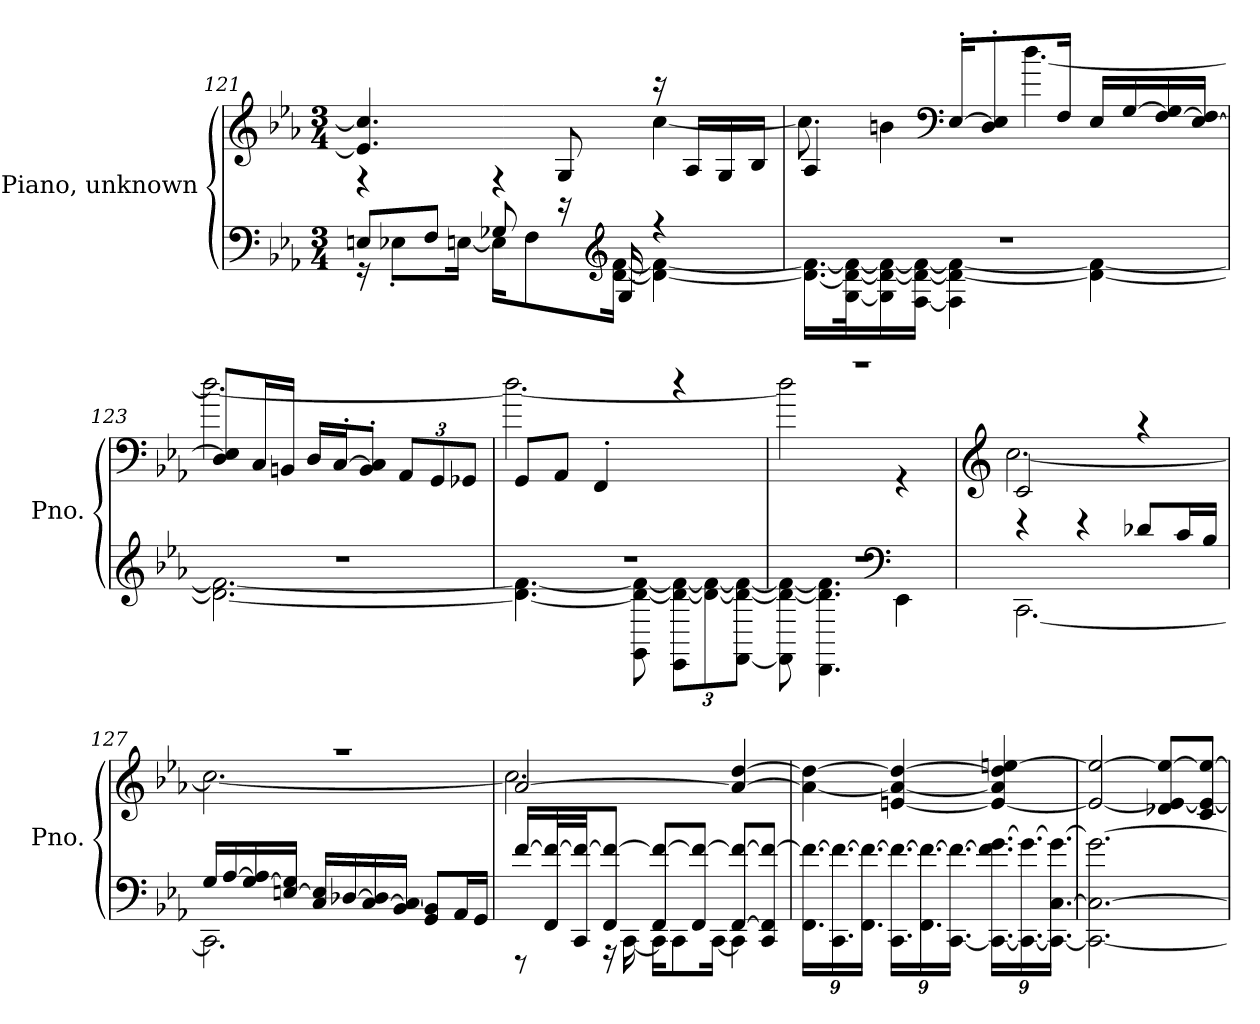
**kern	**kern
*part1	*part1
*staff2	*staff1
*I"Piano, unknown	*
*I'Pno.	*
*clefF4	*clefG2
*k[b-e-a-]	*k[b-e-a-]
*M3/4	*M3/4
=121	=121
*^	*^
8En/L	16r	4.e-/] 4.cc/]	4r
.	8E-X'\L	.	.
8F/J	.	.	.
.	[16En\Jk	.	.
8G-X/	16E\KL]	.	4r
.	8F\	.	.
16r	.	8G/	.
*clefG2	*	*	*
16G-/	[16d\ [16f\Jk	.	.
4r	4d\_ 4f\_	16r	[4cc\
.	.	16A-/LL	.
.	.	16G/	.
.	.	16B-/JJ	.
!!LO:PB:g=z	!!
=122	=122	=122	=122
2.r	16.d\_ 16.f\_LL	4A-'/	8cc\]
.	[32G\ 32d\_ 32f\_K	.	.
.	16G\] 16d\_ 16f\_	.	4bn\
.	[16F\ 16d\_ 16f\_JJ	.	.
*	*	*clefF4	*
.	4F\] 4d\_ 4f\_	[16E-'/KL	.
.	.	8D/' 8E-/]'	.
.	.	.	[4.dd\
.	.	16F/Jk	.
.	4d\_ 4f\_	16E-/LL	.
.	.	[16G/	.
.	.	[16F/ 16G/]	.
.	.	[16E-/ 16F/]JJ	.
=123	=123	=123	=123
2.r	2.d\_ 2.f\_	8D/ 8E-/]L	2.dd\_
.	.	16C/L	.
.	.	16BBn/JJ	.
.	.	16D/LL	.
.	.	[16C'/J	.
.	.	8BB/' 8C/]'J	.
*	*	*Xbrackettup	*
.	.	12AA-/L	.
.	.	12GG/	.
.	.	12GG-X/J	.
=124	=124	=124	=124
2.r	4.d\_ 4.f\_	8GG/L	2.dd\_
.	.	8AA-/J	.
.	.	4FF'/	.
.	8GG\ 8d\_ 8f\_	.	.
*	*Xbrackettup	*	*
.	12EE-\ 12d\_ 12f\_L	4r	.
.	12d\_ 12f\_	.	.
.	[12FF\ 12d\_ 12f\_J	.	.
!!LO:LB:g=z	!!
=125	=125	=125	=125
2.r	8FF\] 8d\_ 8f\_	2.r	2dd\]
.	4.DD\ 4.d\] 4.f\]	.	.
*clefF4	*	*	*
.	4EE-\	.	4r
=126	=126	=126	=126
*	*	*clefG2	*
4r	[2.CC\	2c/	[2.cc\
4r	.	.	.
8d-X/L	.	4r	.
16c/L	.	.	.
16B-/JJ	.	.	.
=127	=127	=127	=127
16G/LL	2.CC\]	2.r	2.cc\_
[16A-/	.	.	.
[16G/ 16A-/]	.	.	.
[16En/ 16G/]JJ	.	.	.
16C/ 16E/]LL	.	.	.
[16D-X/	.	.	.
[16C/ 16D-/]	.	.	.
[16BB-/ 16C/]JJ	.	.	.
8GG/ 8BB-/]L	.	.	.
16AA-/L	.	.	.
16GG/JJ	.	.	.
!!LO:LB:g=z	!!
=128	=128	=128	=128
[16f/LL	8r	[2a-/	2.cc\]
32FF/ 32f/_L	.	.	.
32CC/ 32f/_JJ	.	.	.
8FF/ 8f/_J	16r	.	.
.	[16CC\	.	.
8FF/ 8f/_L	16CC\KL]	.	.
.	8CC\	.	.
8FF/ 8f/_J	.	.	.
.	[16CC\Jk	.	.
[8FF/ 8f/_L	4CC\]	4a-/_ [4dd/	.
8CC/ 8FF/] 8f/_J	.	.	.
*v	*v	*	*
*	*v	*v
=129	=129
18.FF\ 18.f\_LL	4a-\_ 4dd\_
18.CC\ 18.f\_	.
18.FF\ 18.f\_JJ	.
18.CC\ 18.f\_LL	[4en/ 4a-/_ 4dd/_
18.FF\ 18.f\_	.
[18.CC\ 18.f\_JJ	.
18.CC\_ 18.f\] [18.g\LL	4e/_ 4a-/] 4dd/] [4een/
18.CC\_ 18.g\_	.
18.CC\_ [18.C\ 18.g\_JJ	.
=130	=130
2.CC\_ 2.C\_ 2.g\_	2e/_ 2ee/_
.	8d-X/ 8e/_ 8ee/_L
.	8c/ 8e/_ 8ee/_J
=	=
*-	*-
